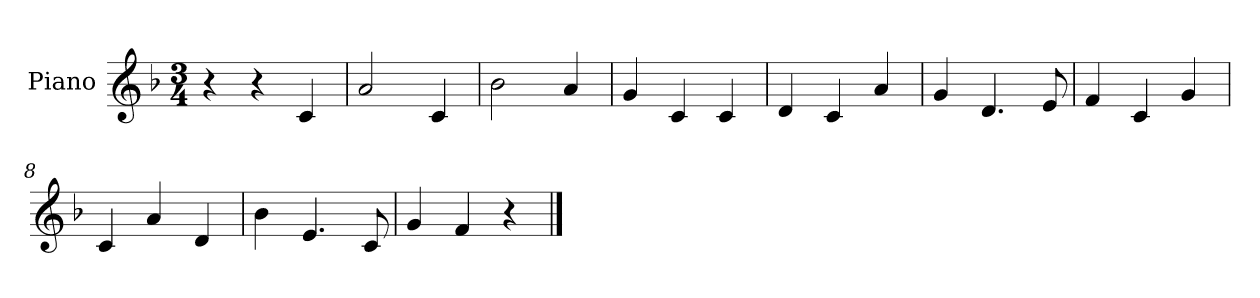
**kern
*part1
*staff1
*I"Piano
*I'Pno.
*clefG2
*k[b-]
*M3/4
*MM120
=1
4r
4r
4c/
=2
2a/
4c/
=3
2b-\
4a/
=4
4g/
4c/
4c/
=5
4d/
4c/
4a/
=6
4g/
4.d/
8e/
=7
4f/
4c/
4g/
=8
4c/
4a/
4d/
=9
4b-\
4.e/
8c/
=10
4g/
4f/
4r
==
*-
